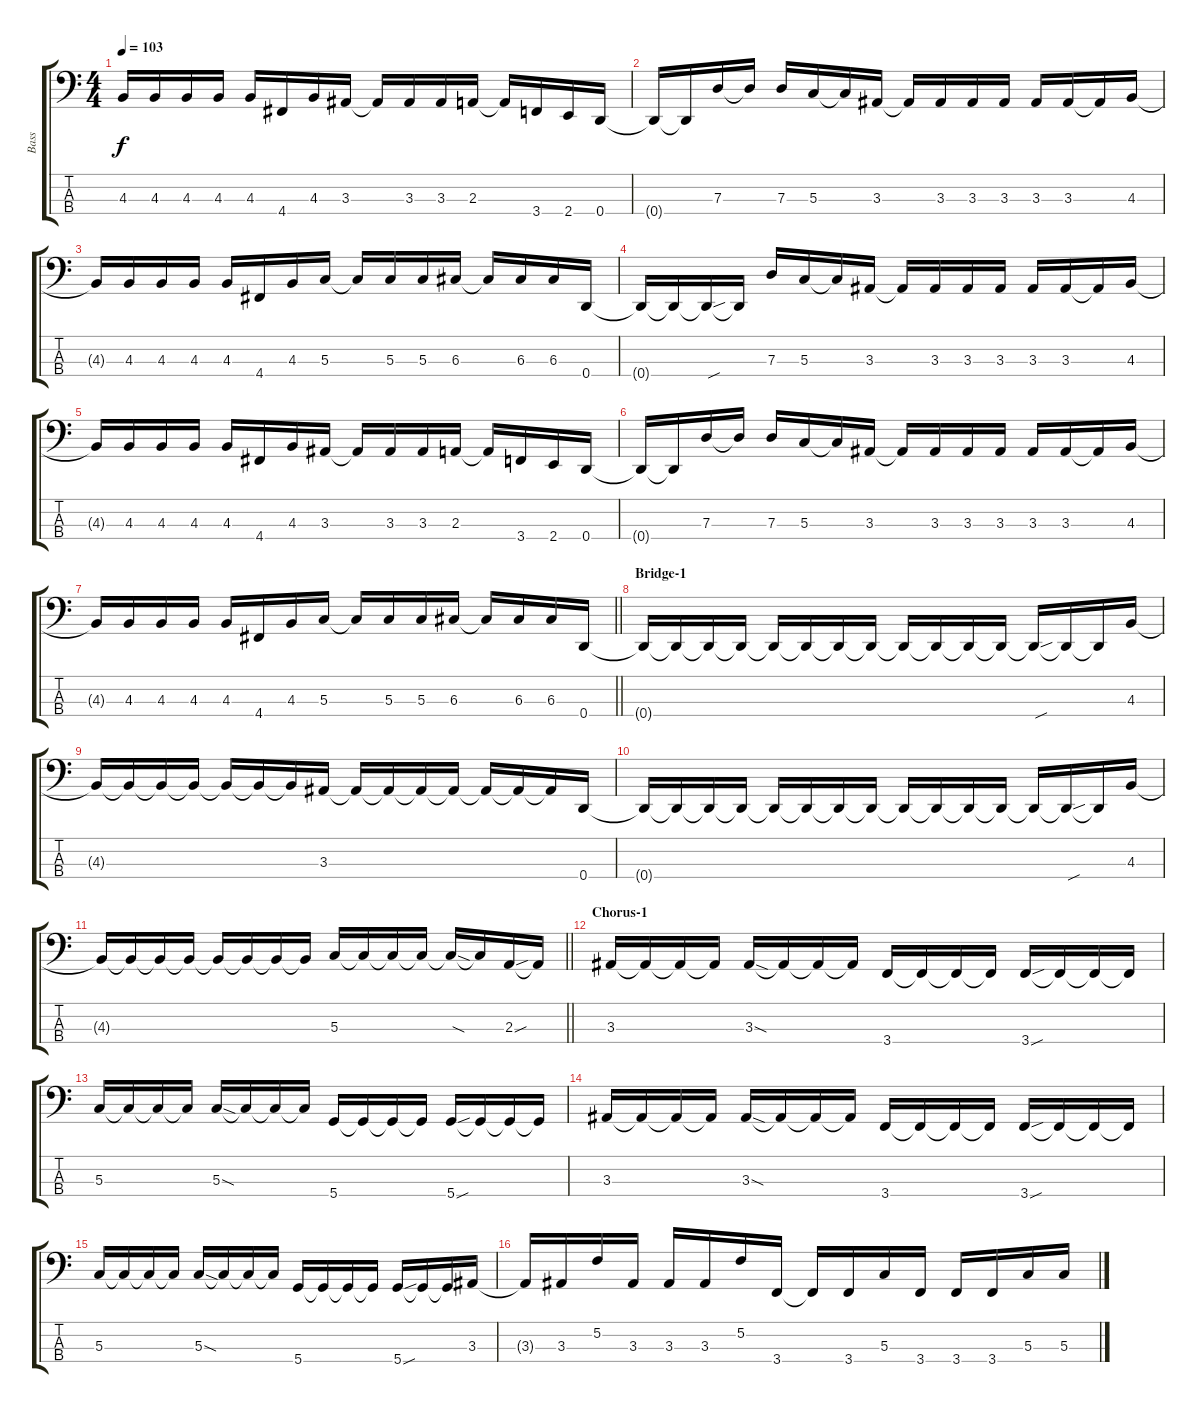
\track ("Bass" "Bass") {instrument electricbassfinger}
\staff {score tabs}
\tuning (F2 C2 G1 D1) {hide}
\ts (4 4)
\tempo 103
\clef f4
\ks c
4.3{t}.16{dy f} 4.3.16 4.3.16 4.3.16 4.3.16 4.4.16 4.3.16 3.3.16 3.3{t}.16 3.3.16 3.3.16 2.3.16 2.3{t}.16 3.4.16 2.4.16 0.4.16 |
0.4{t}.16 0.4{t}.16 7.3.16 7.3{t}.16 7.3.16 5.3.16 5.3{t}.16 3.3.16 3.3{t}.16 3.3.16 3.3.16 3.3.16 3.3.16 3.3.16 3.3{t}.16 4.3.16 |
4.3{t}.16 4.3.16 4.3.16 4.3.16 4.3.16 4.4.16 4.3.16 5.3.16 5.3{t}.16 5.3.16 5.3.16 6.3.16 6.3{t}.16 6.3.16 6.3.16 0.4.16 |
0.4{t}.16 0.4{t}.16 0.4{sou t}.16 0.4{t}.16 7.3.16 5.3.16 5.3{t}.16 3.3.16 3.3{t}.16 3.3.16 3.3.16 3.3.16 3.3.16 3.3.16 3.3{t}.16 4.3.16 |
4.3{t}.16 4.3.16 4.3.16 4.3.16 4.3.16 4.4.16 4.3.16 3.3.16 3.3{t}.16 3.3.16 3.3.16 2.3.16 2.3{t}.16 3.4.16 2.4.16 0.4.16 |
0.4{t}.16 0.4{t}.16 7.3.16 7.3{t}.16 7.3.16 5.3.16 5.3{t}.16 3.3.16 3.3{t}.16 3.3.16 3.3.16 3.3.16 3.3.16 3.3.16 3.3{t}.16 4.3.16 |
\barLineRight lightlight
4.3{t}.16 4.3.16 4.3.16 4.3.16 4.3.16 4.4.16 4.3.16 5.3.16 5.3{t}.16 5.3.16 5.3.16 6.3.16 6.3{t}.16 6.3.16 6.3.16 0.4.16 |
\section ("" "Bridge-1")
0.4{t}.16 0.4{t}.16 0.4{t}.16 0.4{t}.16 0.4{t}.16 0.4{t}.16 0.4{t}.16 0.4{t}.16 0.4{t}.16 0.4{t}.16 0.4{t}.16 0.4{t}.16 0.4{sou t}.16 0.4{t}.16 0.4{t}.16 4.3.16 |
4.3{t}.16 4.3{t}.16 4.3{t}.16 4.3{t}.16 4.3{t}.16 4.3{t}.16 4.3{t}.16 3.3.16 3.3{t}.16 3.3{t}.16 3.3{t}.16 3.3{t}.16 3.3{t}.16 3.3{t}.16 3.3{t}.16 0.4.16 |
0.4{t}.16 0.4{t}.16 0.4{t}.16 0.4{t}.16 0.4{t}.16 0.4{t}.16 0.4{t}.16 0.4{t}.16 0.4{t}.16 0.4{t}.16 0.4{t}.16 0.4{t}.16 0.4{t}.16 0.4{sou t}.16 0.4{t}.16 4.3.16 |
\barLineRight lightlight
4.3{t}.16 4.3{t}.16 4.3{t}.16 4.3{t}.16 4.3{t}.16 4.3{t}.16 4.3{t}.16 4.3{t}.16 5.3.16 5.3{t}.16 5.3{t}.16 5.3{t}.16 5.3{sod t}.16 5.3{t}.16 2.3{sou}.16 2.3{t}.16 |
\section ("" "Chorus-1")
3.3.16 3.3{t}.16 3.3{t}.16 3.3{t}.16 3.3{sod}.16 3.3{t}.16 3.3{t}.16 3.3{t}.16 3.4.16 3.4{t}.16 3.4{t}.16 3.4{t}.16 3.4{sou}.16 3.4{t}.16 3.4{t}.16 3.4{t}.16 |
5.3.16 5.3{t}.16 5.3{t}.16 5.3{t}.16 5.3{sod}.16 5.3{t}.16 5.3{t}.16 5.3{t}.16 5.4.16 5.4{t}.16 5.4{t}.16 5.4{t}.16 5.4{sou}.16 5.4{t}.16 5.4{t}.16 5.4{t}.16 |
3.3.16 3.3{t}.16 3.3{t}.16 3.3{t}.16 3.3{sod}.16 3.3{t}.16 3.3{t}.16 3.3{t}.16 3.4.16 3.4{t}.16 3.4{t}.16 3.4{t}.16 3.4{sou}.16 3.4{t}.16 3.4{t}.16 3.4{t}.16 |
5.3.16 5.3{t}.16 5.3{t}.16 5.3{t}.16 5.3{sod}.16 5.3{t}.16 5.3{t}.16 5.3{t}.16 5.4.16 5.4{t}.16 5.4{t}.16 5.4{t}.16 5.4{sou}.16 5.4{t}.16 5.4{t}.16 3.3.16 |
3.3{t}.16 3.3.16 5.2.16 3.3.16 3.3.16 3.3.16 5.2.16 3.4.16 3.4{t}.16 3.4.16 5.3.16 3.4.16 3.4.16 3.4.16 5.3.16 5.3.16
